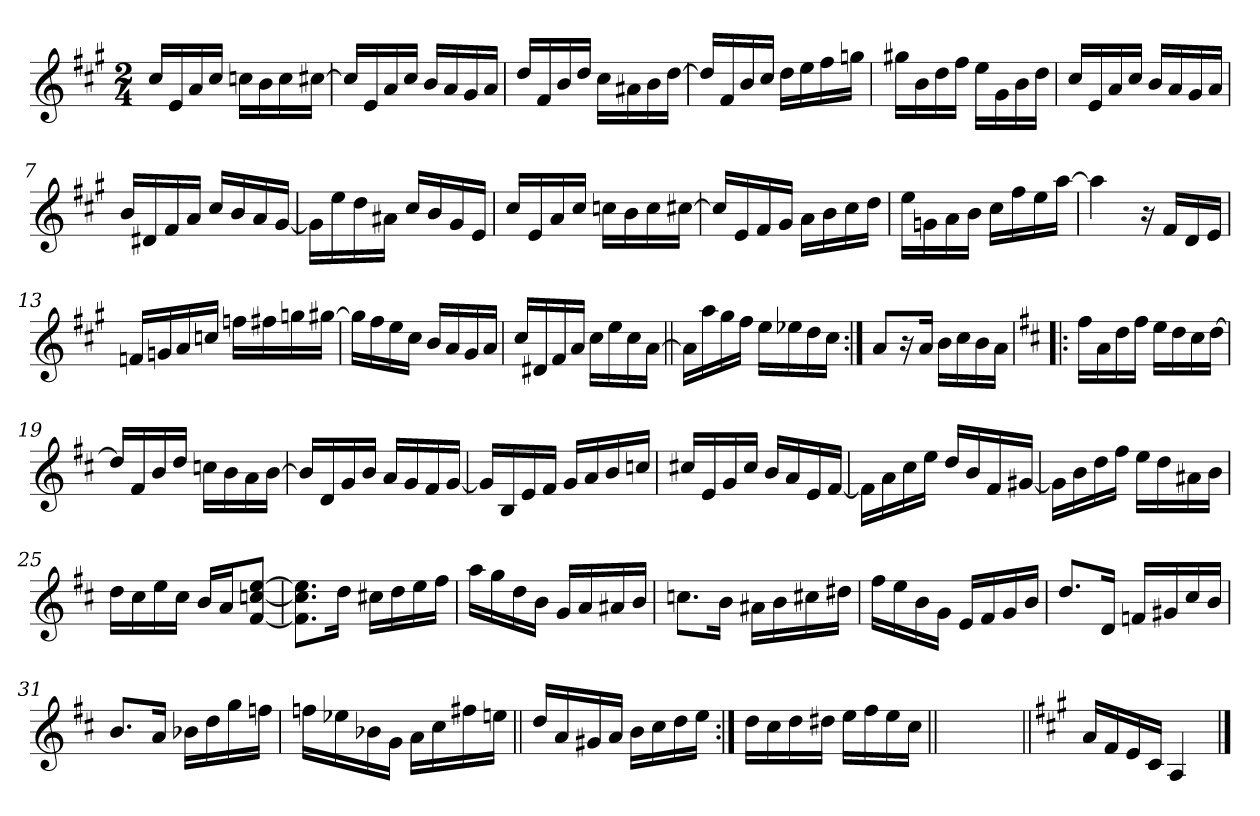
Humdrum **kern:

**kern
*part1
*staff1
*clefG2
*k[f#c#g#]
*A:
*M2/4
=1
16cc#/LL
16e/
16a/
16cc#/JJ
16ccn\LL
16b\
16cc\
[16cc#X\JJ
=2
16cc#/LL]
16e/
16a/
16cc#/JJ
16b/LL
16a/
16g#/
16a/JJ
=3
16dd/LL
16f#/
16b/
16dd/JJ
16cc#\LL
16a#X\
16b\
[16dd\JJ
=4
16dd/LL]
16f#/
16b/
16cc#/JJ
16dd\LL
16ee\
16ff#\
16ggn\JJ
!!LO:LB:g=z
=5
16gg#X\LL
16b\
16dd\
16ff#\JJ
16ee\LL
16g#\
16b\
16dd\JJ
=6
16cc#/LL
16e/
16a/
16cc#/JJ
16b/LL
16a/
16g#/
16a/JJ
=7
16b/LL
16d#X/
16f#/
16a/JJ
16cc#/LL
16b/
16a/
[16g#/JJ
=8
16g#\LL]
16ee\
16dd\
16a#X\JJ
16cc#/LL
16b/
16g#/
16e/JJ
!!LO:LB:g=z
=9
16cc#/LL
16e/
16a/
16cc#/JJ
16ccn\LL
16b\
16cc\
[16cc#X\JJ
=10
16cc#/LL]
16e/
16f#/
16g#/JJ
16a\LL
16b\
16cc#\
16dd\JJ
=11
16ee\LL
16gn\
16a\
16b\JJ
16cc#\LL
16ff#\
16ee\
[16aa\JJ
=12
4aa\]
16r
16f#/LL
16d/
16e/JJ
!!LO:LB:g=z
=13
16fn/LL
16gn/
16a/
16ccn/JJ
16ffn\LL
16ff#X\
16ggn\
[16gg#X\JJ
=14
16gg#\LL]
16ff#\
16ee\
16cc#\JJ
16b/LL
16a/
16g#/
16a/JJ
=15
16cc#/LL
16d#X/
16f#/
16a/JJ
16cc#\LL
16ee\
16cc#\
[16a\JJ
=16||
16a\LL]
16aa\
16gg#\
16ff#\JJ
16ee\LL
16ee-X\
16dd\
16cc#\JJ
!!LO:LB:g=z
=17:|!
8a/L
16r
16a/Jk
16b\LL
16cc#\
16b\
16a\JJ
=18!|:
*k[f#c#]
*D:
16ff#\LL
16a\
16dd\
16ff#\JJ
16ee\LL
16dd\
16cc#\
[16dd\JJ
=19
16dd/LL]
16f#/
16b/
16dd/JJ
16ccn\LL
16b\
16a\
[16b\JJ
=20
16b/LL]
16d/
16g/
16b/JJ
16a/LL
16g/
16f#/
[16g/JJ
!!LO:LB:g=z
=21
16g/LL]
16B/
16e/
16f#/JJ
16g/LL
16a/
16b/
16ccn/JJ
=22
16cc#X/LL
16e/
16g/
16cc#/JJ
16b/LL
16a/
16e/
[16f#/JJ
=23
16f#\LL]
16a\
16cc#\
16ee\JJ
16dd/LL
16b/
16f#/
[16g#X/JJ
=24
16g#\LL]
16b\
16dd\
16ff#\JJ
16ee\LL
16dd\
16a#X\
16b\JJ
!!LO:LB:g=z
=25
16dd\LL
16cc#\
16ee\
16cc#\JJ
16b/LL
16a/J
[8f#/ [8ccn/ [8ee/J
=26
8.f#\] 8.cc\] 8.ee\]L
16dd\Jk
16cc#X\LL
16dd\
16ee\
16ff#\JJ
=27
16aa\LL
16gg\
16dd\
16b\JJ
16g/LL
16a/
16a#X/
16b/JJ
=28
8.ccn\L
16b\Jk
16a#X\LL
16b\
16cc#X\
16dd#X\JJ
!!LO:LB:g=z
=29
16ff#\LL
16ee\
16b\
16g\JJ
16e/LL
16f#/
16g/
16b/JJ
=30
8.dd/L
16d/Jk
16fn/LL
16g#X/
16cc#/
16b/JJ
=31
8.b/L
16a/Jk
16b-X\LL
16dd\
16gg\
16ffn\JJ
=32
16ffn\LL
16ee-X\
16b-X\
16g\JJ
16a\LL
16cc#\
16ff#X\
16een\JJ
!!LO:LB:g=z
=33||
16dd/LL
16a/
16g#X/
16a/JJ
16b\LL
16cc#\
16dd\
16ee\JJ
=34:|!
16dd\LL
16cc#\
16dd\
16dd#X\JJ
16ee\LL
16ff#\
16ee\
16cc#\JJ
=35||
*stria0
2ryy
=36||
*stria5
*k[f#c#g#]
*A:
16a/LL
16f#/
16e/
16c#/JJ
4A/
==
*-
